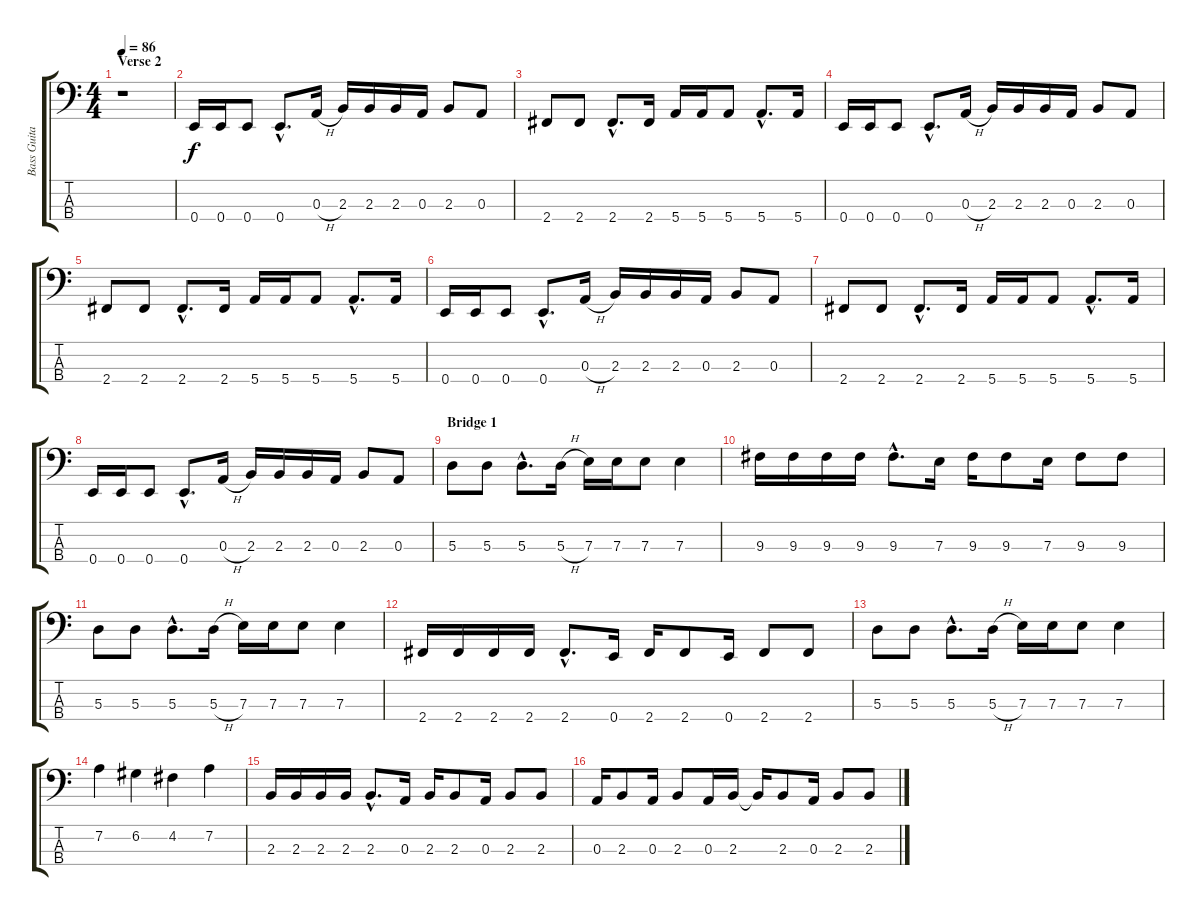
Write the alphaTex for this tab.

\track ("Bass Guitar" "Bass Guita") {instrument electricbasspick}
\staff {score tabs}
\tuning (G2 D2 A1 E1) {hide}
\ts (4 4)
\section ("" "Verse 2")
\tempo 86
\clef f4
\ks c
r.1{dy f} |
0.4.16 0.4.16 0.4.8 0.4{hac}.8{d} 0.3{h}.16 2.3.16 2.3.16 2.3.16 0.3.16 2.3.8 0.3.8 |
2.4.8 2.4.8 2.4{hac}.8{d} 2.4.16 5.4.16 5.4.16 5.4.8 5.4{hac}.8{d} 5.4.16 |
0.4.16 0.4.16 0.4.8 0.4{hac}.8{d} 0.3{h}.16 2.3.16 2.3.16 2.3.16 0.3.16 2.3.8 0.3.8 |
2.4.8 2.4.8 2.4{hac}.8{d} 2.4.16 5.4.16 5.4.16 5.4.8 5.4{hac}.8{d} 5.4.16 |
0.4.16 0.4.16 0.4.8 0.4{hac}.8{d} 0.3{h}.16 2.3.16 2.3.16 2.3.16 0.3.16 2.3.8 0.3.8 |
2.4.8 2.4.8 2.4{hac}.8{d} 2.4.16 5.4.16 5.4.16 5.4.8 5.4{hac}.8{d} 5.4.16 |
0.4.16 0.4.16 0.4.8 0.4{hac}.8{d} 0.3{h}.16 2.3.16 2.3.16 2.3.16 0.3.16 2.3.8 0.3.8 |
\section ("" "Bridge 1")
5.3.8 5.3.8 5.3{hac}.8{d} 5.3{h}.16 7.3.16 7.3.16 7.3.8 7.3.4 |
9.3.16 9.3.16 9.3.16 9.3.16 9.3{hac}.8{d} 7.3.16 9.3.16 9.3.8 7.3.16 9.3.8 9.3.8 |
5.3.8 5.3.8 5.3{hac}.8{d} 5.3{h}.16 7.3.16 7.3.16 7.3.8 7.3.4 |
2.4.16 2.4.16 2.4.16 2.4.16 2.4{hac}.8{d} 0.4.16 2.4.16 2.4.8 0.4.16 2.4.8 2.4.8 |
5.3.8 5.3.8 5.3{hac}.8{d} 5.3{h}.16 7.3.16 7.3.16 7.3.8 7.3.4 |
7.2.4 6.2.4 4.2.4 7.2.4 |
2.3.16 2.3.16 2.3.16 2.3.16 2.3{hac}.8{d} 0.3.16 2.3.16 2.3.8 0.3.16 2.3.8 2.3.8 |
0.3.16 2.3.8 0.3.16 2.3.8 0.3.16 2.3.16 2.3{t}.16 2.3.8 0.3.16 2.3.8 2.3.8
